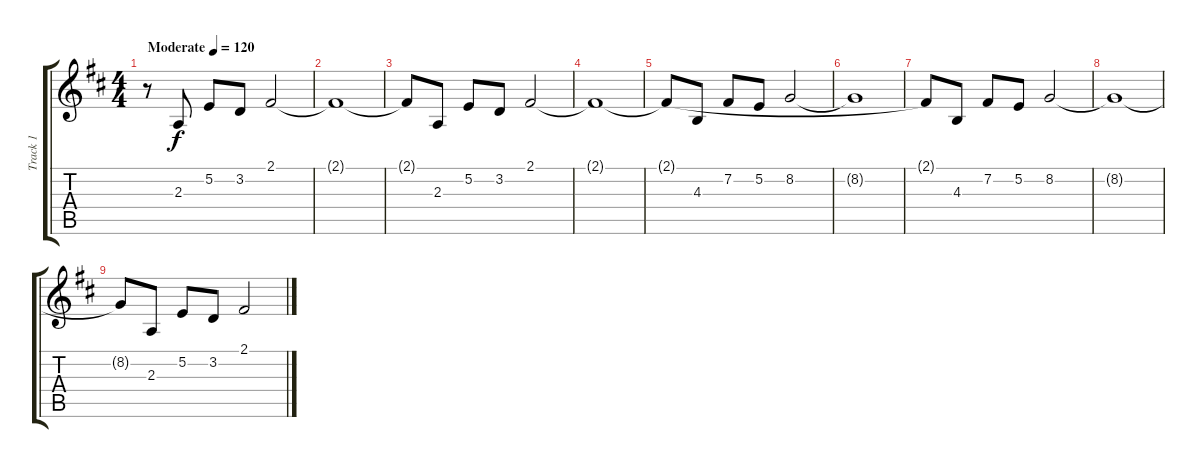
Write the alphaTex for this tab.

\track ("Track 1" "Track 1") {instrument synthstrings2}
\staff {score tabs}
\tuning (E4 B3 G3 D3 A2 E2) {hide}
\ts (4 4)
\tempo (120 "Moderate")
\clef g2
\ks d
r.8{dy f instrument synthstrings2} 2.3.8 5.2.8 3.2.8 2.1.2 |
2.1{t}.1 |
2.1{t}.8 2.3.8 5.2.8 3.2.8 2.1.2 |
2.1{t}.1 |
2.1{t}.8 4.3.8 7.2.8 5.2.8 8.2.2 |
8.2{t}.1 |
2.1{t}.8 4.3.8 7.2.8 5.2.8 8.2.2 |
8.2{t}.1 |
8.2{t}.8 2.3.8 5.2.8 3.2.8 2.1.2
